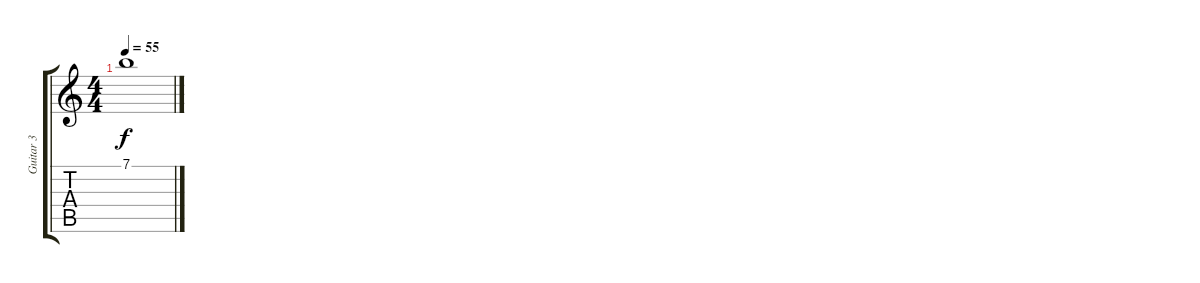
\track ("Guitar 3" "Guitar 3") {instrument distortionguitar}
\staff {score tabs}
\tuning (E4 B3 G3 D3 A2 E2) {hide}
\ts (4 4)
\tempo 55
\clef g2
\ks c
7.1{t}.1{dy f}
